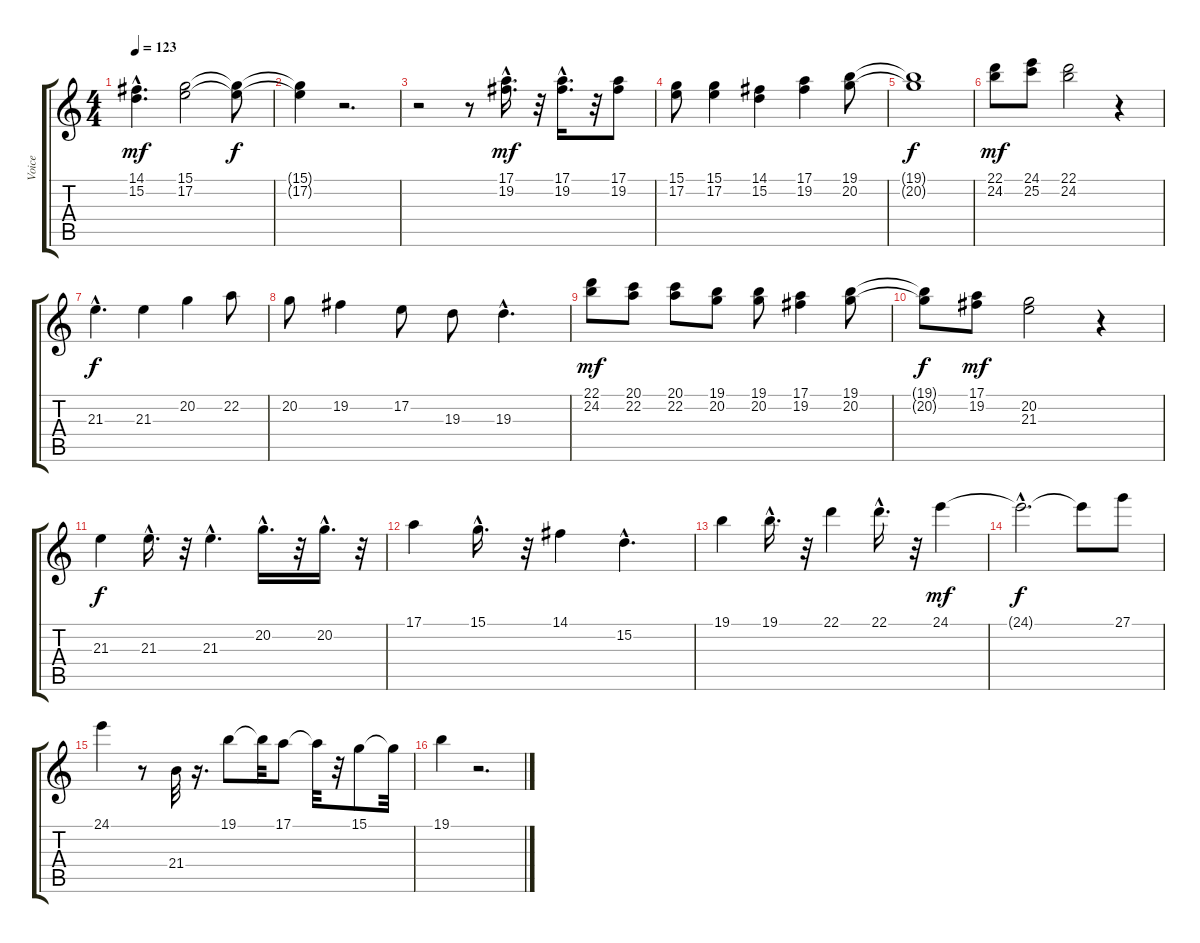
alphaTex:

\track ("Voice" "Voice") {instrument lead6voice}
\staff {score tabs}
\tuning (E4 B3 G3 D3 A2 E2) {hide}
\ts (4 4)
\tempo 123
\clef g2
\ks c
(14.1{hac} 15.2{hac}).4{d dy mf} (15.1 17.2).2 (15.1{t} 17.2{t}).8{dy f} |
(15.1{t} 17.2{t}).4 r.2{d} |
r.2 r.8 (17.1{hac} 19.2{hac}).16{d dy mf} r.32 (17.1{hac} 19.2{hac}).16{d} r.32 (17.1 19.2).8 |
(15.1 17.2).8 (15.1 17.2).4 (14.1 15.2).4 (17.1 19.2).4 (19.1 20.2).8 |
(19.1{t} 20.2{t}).1{dy f} |
(22.1 24.2).8{dy mf} (24.1 25.2).8 (22.1 24.2).2 r.4 |
21.3{hac}.4{d dy f} 21.3.4 20.2.4 22.2.8 |
20.2.8 19.2.4 17.2.8 19.3.8 19.3{hac}.4{d} |
(22.1 24.2).8{dy mf} (20.1 22.2).8 (20.1 22.2).8 (19.1 20.2).8 (19.1 20.2).8 (17.1 19.2).4 (19.1 20.2).8 |
(19.1{t} 20.2{t}).8{dy f} (17.1 19.2).8{dy mf} (20.2 21.3).2 r.4 |
21.3.4{dy f} 21.3{hac}.16{d} r.32 21.3{hac}.4{d} 20.2{hac}.16{d} r.32 20.2{hac}.16{d} r.32 |
17.1.4 15.1{hac}.16{d} r.32 14.1.4 15.2{hac}.4{d} |
19.1.4 19.1{hac}.16{d} r.32 22.1.4 22.1{hac}.16{d} r.32 24.1.4{dy mf} |
24.1{hac t}.2{d dy f} 24.1{t}.8 27.1.8 |
24.1.4 r.8 21.4.32 r.16{d} 19.1.8 19.1{t}.32 17.1.8 17.1{t}.32 r.32 15.1.8 15.1{t}.32 |
19.1.4 r.2{d}
